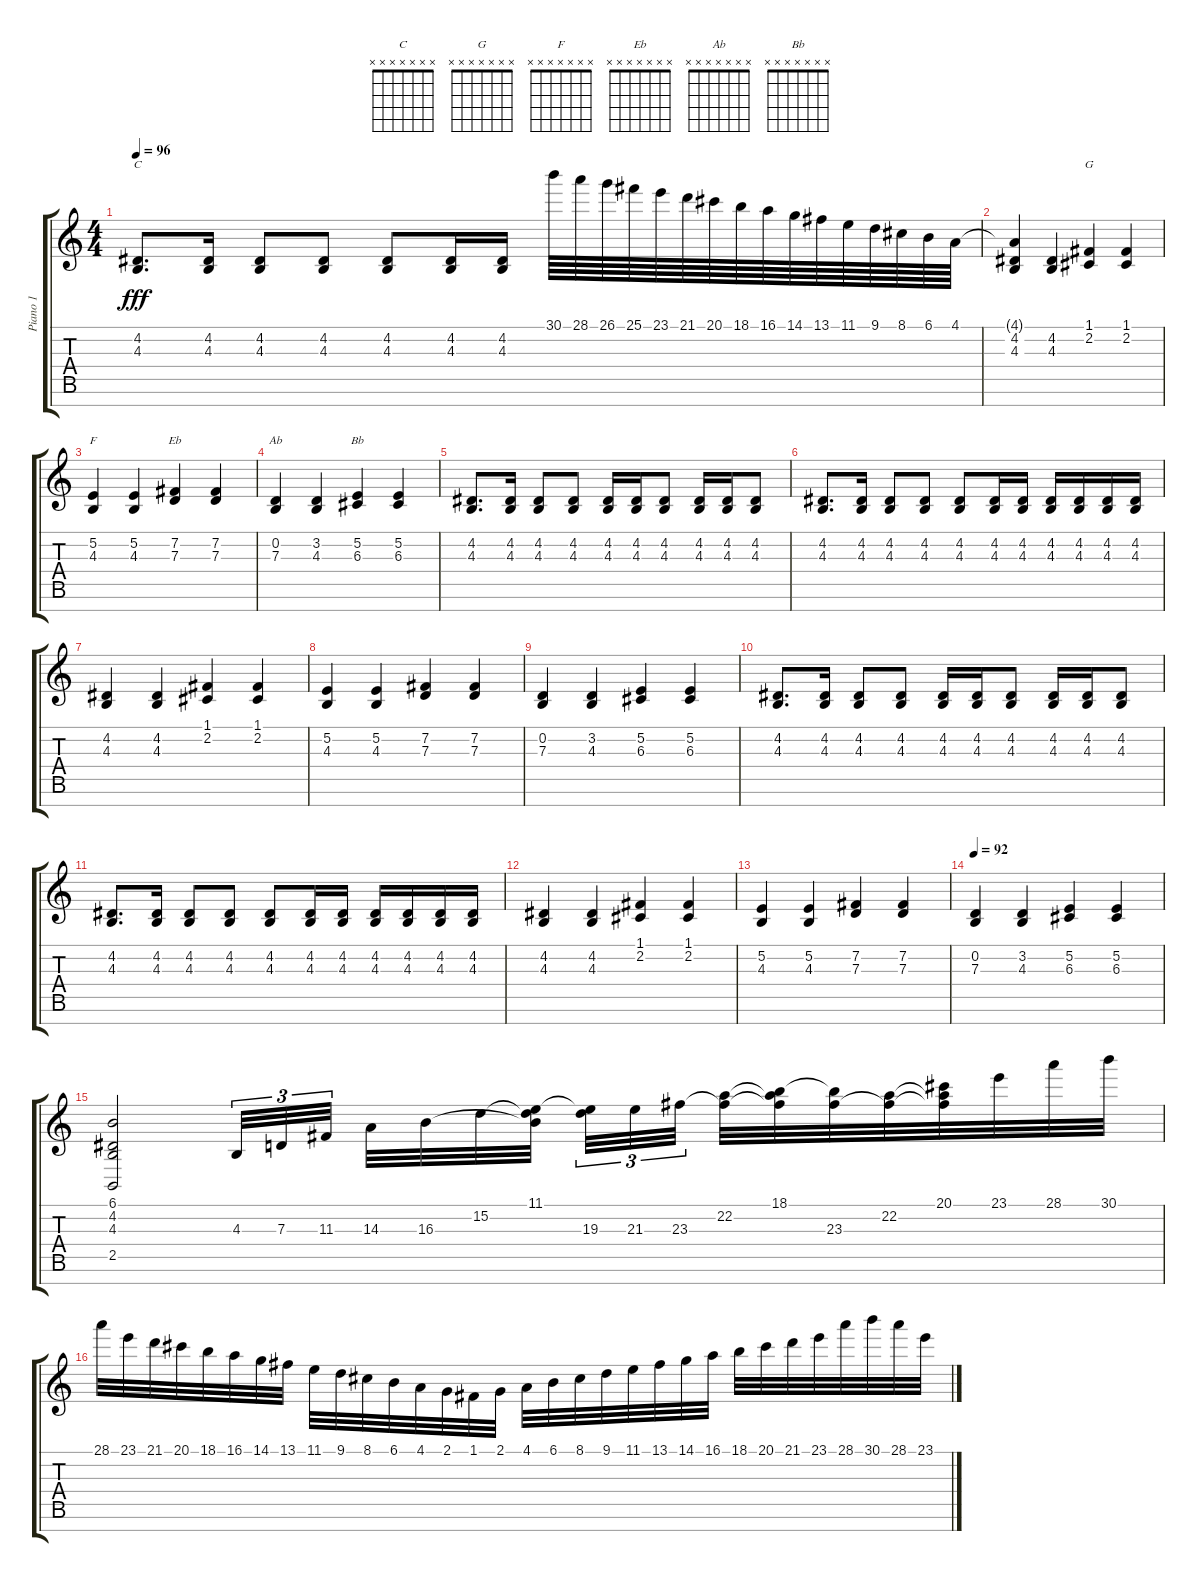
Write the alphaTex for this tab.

\track ("Piano 1" "Piano 1") {instrument acousticgrandpiano}
\staff {score tabs}
\tuning (F4 B3 G3 D3 A2 E2 B1) {hide}
\chord ("C" x x x x x x x)
\chord ("G" x x x x x x x)
\chord ("F" x x x x x x x)
\chord ("Eb" x x x x x x x)
\chord ("Ab" x x x x x x x)
\chord ("Bb" x x x x x x x)
\ts (4 4)
\tempo 96
\clef g2
\ks c
(4.2 4.3).8{d ch "C" dy fff} (4.2 4.3).16 (4.2 4.3).8 (4.2 4.3).8 (4.2 4.3).8 (4.2 4.3).16 (4.2 4.3).16 30.1.64 28.1.64 26.1.64 25.1.64 23.1.64 21.1.64 20.1.64 18.1.64 16.1.64 14.1.64 13.1.64 11.1.64 9.1.64 8.1.64 6.1.64 4.1.64 |
(4.1{t} 4.2 4.3).4 (4.2 4.3).4 (1.1 2.2).4{ch "G"} (1.1 2.2).4 |
(5.2 4.3).4{ch "F"} (5.2 4.3).4 (7.2 7.3).4{ch "Eb"} (7.2 7.3).4 |
(0.2 7.3).4{ch "Ab"} (3.2 4.3).4 (5.2 6.3).4{ch "Bb"} (5.2 6.3).4 |
(4.2 4.3).8{d} (4.2 4.3).16 (4.2 4.3).8 (4.2 4.3).8 (4.2 4.3).16 (4.2 4.3).16 (4.2 4.3).8 (4.2 4.3).16 (4.2 4.3).16 (4.2 4.3).8 |
(4.2 4.3).8{d} (4.2 4.3).16 (4.2 4.3).8 (4.2 4.3).8 (4.2 4.3).8 (4.2 4.3).16 (4.2 4.3).16 (4.2 4.3).16 (4.2 4.3).16 (4.2 4.3).16 (4.2 4.3).16 |
(4.2 4.3).4 (4.2 4.3).4 (1.1 2.2).4 (1.1 2.2).4 |
(5.2 4.3).4 (5.2 4.3).4 (7.2 7.3).4 (7.2 7.3).4 |
(0.2 7.3).4 (3.2 4.3).4 (5.2 6.3).4 (5.2 6.3).4 |
(4.2 4.3).8{d} (4.2 4.3).16 (4.2 4.3).8 (4.2 4.3).8 (4.2 4.3).16 (4.2 4.3).16 (4.2 4.3).8 (4.2 4.3).16 (4.2 4.3).16 (4.2 4.3).8 |
(4.2 4.3).8{d} (4.2 4.3).16 (4.2 4.3).8 (4.2 4.3).8 (4.2 4.3).8 (4.2 4.3).16 (4.2 4.3).16 (4.2 4.3).16 (4.2 4.3).16 (4.2 4.3).16 (4.2 4.3).16 |
(4.2 4.3).4 (4.2 4.3).4 (1.1 2.2).4 (1.1 2.2).4 |
(5.2 4.3).4 (5.2 4.3).4 (7.2 7.3).4 (7.2 7.3).4 |
\tempo 92
(0.2 7.3).4 (3.2 4.3).4 (5.2 6.3).4 (5.2 6.3).4 |
(6.1 4.2 4.3 2.5).2 4.3.32{tu (3 2)} 7.3.32{tu (3 2)} 11.3.32{tu (3 2) beam splitsecondary} 14.3.32 16.3.32 15.2.32 (11.1 15.2{t} 16.3{t}).32{beam splitsecondary} (11.1{t} 19.3).32{tu (3 2)} 21.3.32{tu (3 2)} 23.3.32{tu (3 2)} (22.2 23.3{t}).32 (18.1 22.2{t} 23.3{t}).32 (18.1{t} 23.3).32 (22.2 23.3{t}).32 (20.1 22.2{t} 23.3{t}).32 23.1.32 28.1.32 30.1.32 |
28.1.32 23.1.32 21.1.32 20.1.32 18.1.32 16.1.32 14.1.32 13.1.32 11.1.32 9.1.32 8.1.32 6.1.32 4.1.32 2.1.32 1.1.32 2.1.32 4.1.32 6.1.32 8.1.32 9.1.32 11.1.32 13.1.32 14.1.32 16.1.32 18.1.32 20.1.32 21.1.32 23.1.32 28.1.32 30.1.32 28.1.32 23.1.32
